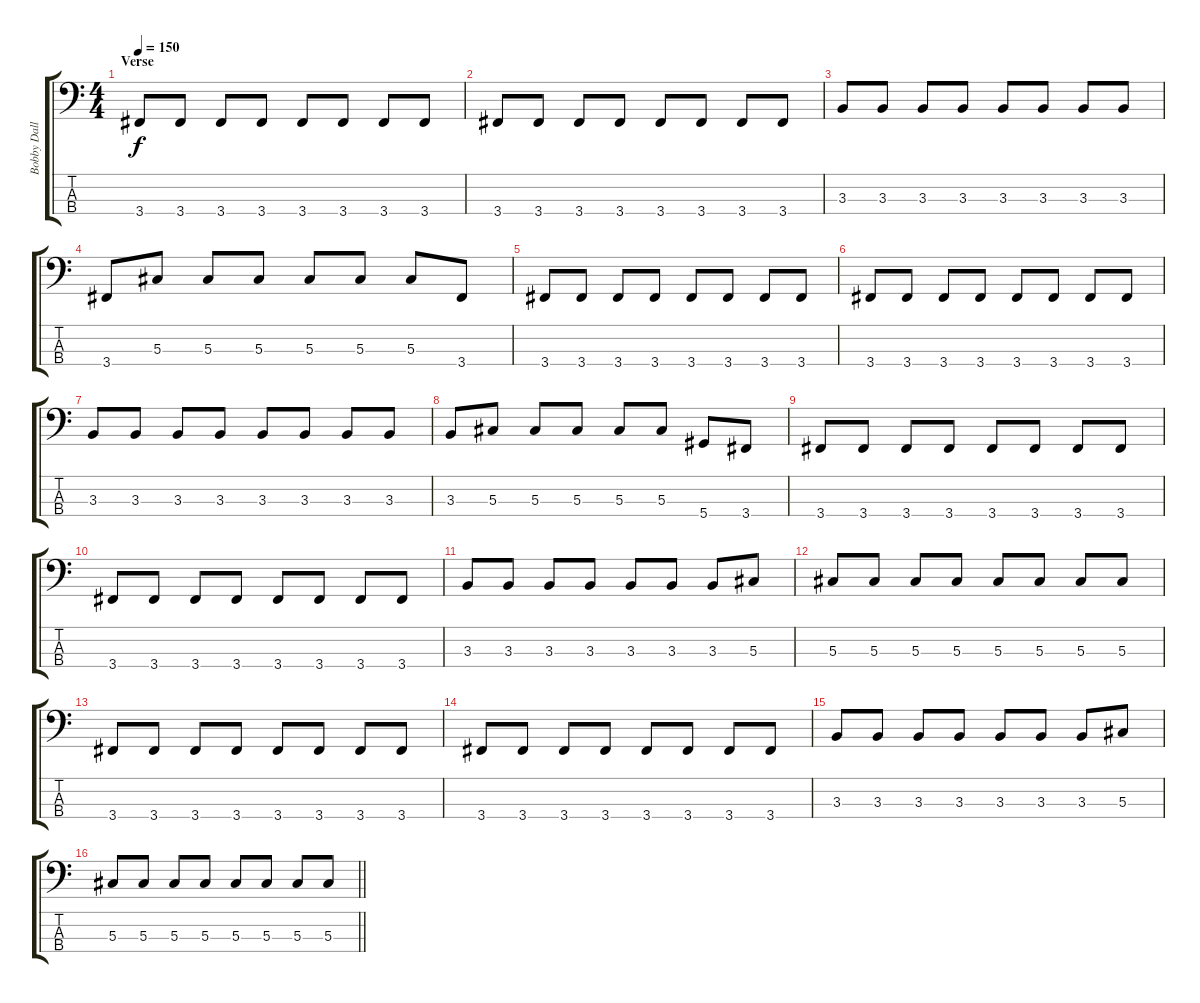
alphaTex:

\track ("Bobby Dall" "Bobby Dall") {instrument electricbassfinger}
\staff {score tabs}
\tuning (Gb2 Db2 Ab1 Eb1) {hide}
\ts (4 4)
\section ("" "Verse")
\tempo 150
\clef f4
\ks c
3.4.8{dy f} 3.4.8 3.4.8 3.4.8 3.4.8 3.4.8 3.4.8 3.4.8 |
3.4.8 3.4.8 3.4.8 3.4.8 3.4.8 3.4.8 3.4.8 3.4.8 |
3.3.8 3.3.8 3.3.8 3.3.8 3.3.8 3.3.8 3.3.8 3.3.8 |
3.4.8 5.3.8 5.3.8 5.3.8 5.3.8 5.3.8 5.3.8 3.4.8 |
3.4.8 3.4.8 3.4.8 3.4.8 3.4.8 3.4.8 3.4.8 3.4.8 |
3.4.8 3.4.8 3.4.8 3.4.8 3.4.8 3.4.8 3.4.8 3.4.8 |
3.3.8 3.3.8 3.3.8 3.3.8 3.3.8 3.3.8 3.3.8 3.3.8 |
3.3.8 5.3.8 5.3.8 5.3.8 5.3.8 5.3.8 5.4.8 3.4.8 |
3.4.8 3.4.8 3.4.8 3.4.8 3.4.8 3.4.8 3.4.8 3.4.8 |
3.4.8 3.4.8 3.4.8 3.4.8 3.4.8 3.4.8 3.4.8 3.4.8 |
3.3.8 3.3.8 3.3.8 3.3.8 3.3.8 3.3.8 3.3.8 5.3.8 |
5.3.8 5.3.8 5.3.8 5.3.8 5.3.8 5.3.8 5.3.8 5.3.8 |
3.4.8 3.4.8 3.4.8 3.4.8 3.4.8 3.4.8 3.4.8 3.4.8 |
3.4.8 3.4.8 3.4.8 3.4.8 3.4.8 3.4.8 3.4.8 3.4.8 |
3.3.8 3.3.8 3.3.8 3.3.8 3.3.8 3.3.8 3.3.8 5.3.8 |
\barLineRight lightlight
5.3.8 5.3.8 5.3.8 5.3.8 5.3.8 5.3.8 5.3.8 5.3.8
